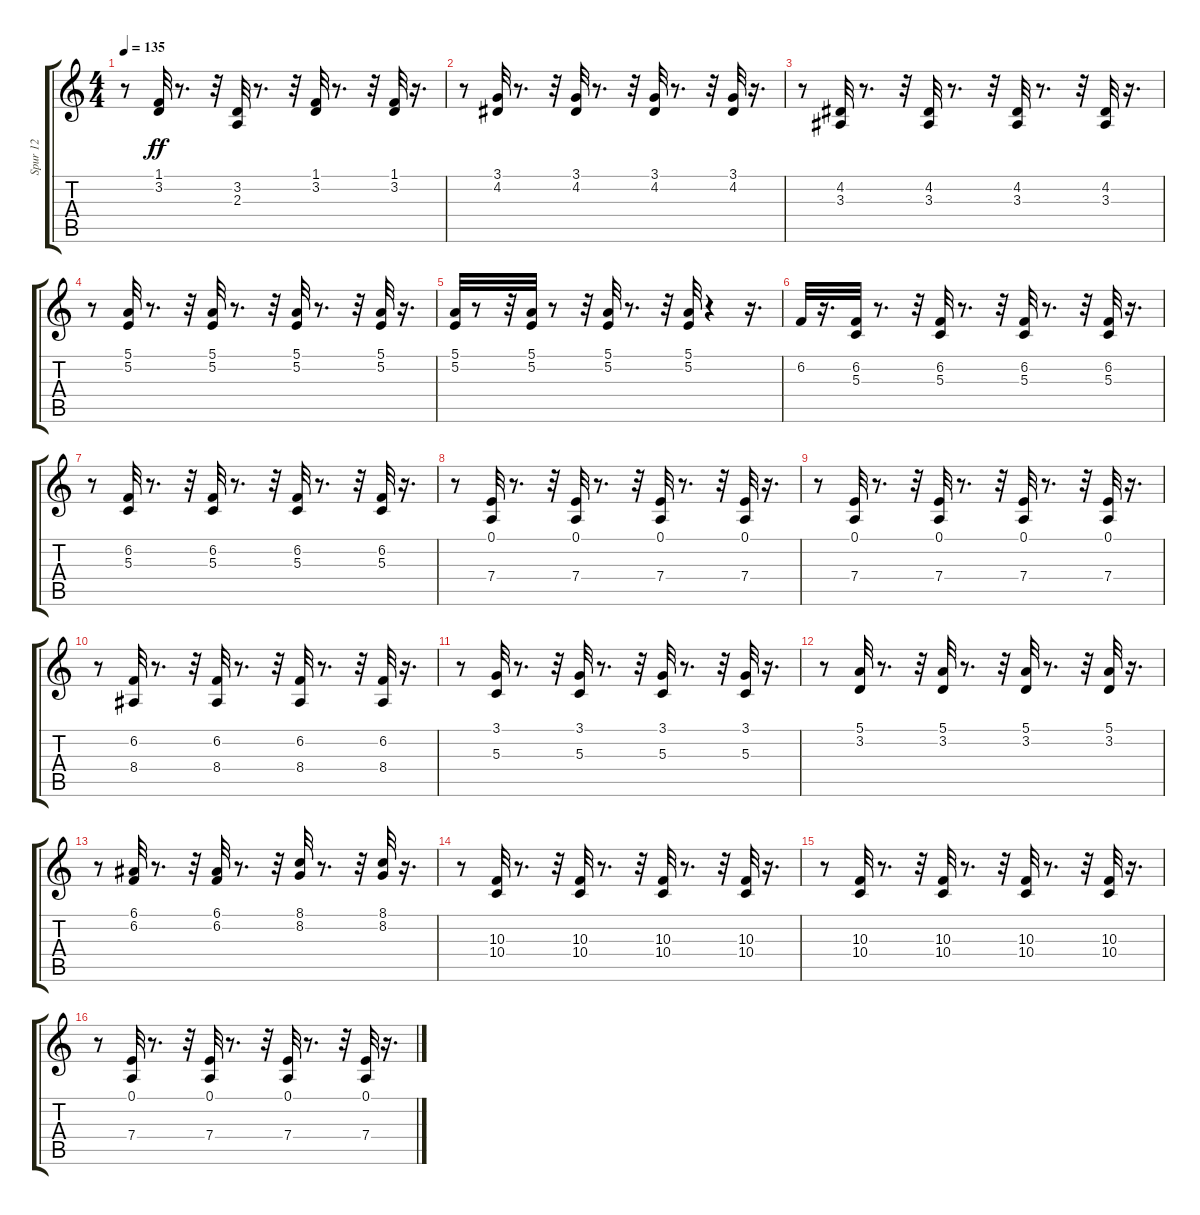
\track ("Spur 12" "Spur 12") {instrument lead2sawtooth}
\staff {score tabs}
\tuning (E4 B3 G3 D3 A2 E2) {hide}
\ts (4 4)
\tempo 135
\clef g2
\ks c
r.8{dy ff} (1.1 3.2).32 r.8{d} r.32 (3.2 2.3).32 r.8{d} r.32 (1.1 3.2).32 r.8{d} r.32 (1.1 3.2).32 r.16{d} |
r.8 (3.1 4.2).32 r.8{d} r.32 (3.1 4.2).32 r.8{d} r.32 (3.1 4.2).32 r.8{d} r.32 (3.1 4.2).32 r.16{d} |
r.8 (4.2 3.3).32 r.8{d} r.32 (4.2 3.3).32 r.8{d} r.32 (4.2 3.3).32 r.8{d} r.32 (4.2 3.3).32 r.16{d} |
r.8 (5.1 5.2).32 r.8{d} r.32 (5.1 5.2).32 r.8{d} r.32 (5.1 5.2).32 r.8{d} r.32 (5.1 5.2).32 r.16{d} |
(5.1 5.2).32 r.8 r.32 (5.1 5.2).32 r.8 r.32 (5.1 5.2).32 r.8{d} r.32 (5.1 5.2).32 r.4 r.16{d} |
6.2.32 r.16{d} (6.2 5.3).32 r.8{d} r.32 (6.2 5.3).32 r.8{d} r.32 (6.2 5.3).32 r.8{d} r.32 (6.2 5.3).32 r.16{d} |
r.8 (6.2 5.3).32 r.8{d} r.32 (6.2 5.3).32 r.8{d} r.32 (6.2 5.3).32 r.8{d} r.32 (6.2 5.3).32 r.16{d} |
r.8 (0.1 7.4).32 r.8{d} r.32 (0.1 7.4).32 r.8{d} r.32 (0.1 7.4).32 r.8{d} r.32 (0.1 7.4).32 r.16{d} |
r.8 (0.1 7.4).32 r.8{d} r.32 (0.1 7.4).32 r.8{d} r.32 (0.1 7.4).32 r.8{d} r.32 (0.1 7.4).32 r.16{d} |
r.8 (6.2 8.4).32 r.8{d} r.32 (6.2 8.4).32 r.8{d} r.32 (6.2 8.4).32 r.8{d} r.32 (6.2 8.4).32 r.16{d} |
r.8 (3.1 5.3).32 r.8{d} r.32 (3.1 5.3).32 r.8{d} r.32 (3.1 5.3).32 r.8{d} r.32 (3.1 5.3).32 r.16{d} |
r.8 (5.1 3.2).32 r.8{d} r.32 (5.1 3.2).32 r.8{d} r.32 (5.1 3.2).32 r.8{d} r.32 (5.1 3.2).32 r.16{d} |
r.8 (6.1 6.2).32 r.8{d} r.32 (6.1 6.2).32 r.8{d} r.32 (8.1 8.2).32 r.8{d} r.32 (8.1 8.2).32 r.16{d} |
r.8 (10.3 10.4).32 r.8{d} r.32 (10.3 10.4).32 r.8{d} r.32 (10.3 10.4).32 r.8{d} r.32 (10.3 10.4).32 r.16{d} |
r.8 (10.3 10.4).32 r.8{d} r.32 (10.3 10.4).32 r.8{d} r.32 (10.3 10.4).32 r.8{d} r.32 (10.3 10.4).32 r.16{d} |
r.8 (0.1 7.4).32 r.8{d} r.32 (0.1 7.4).32 r.8{d} r.32 (0.1 7.4).32 r.8{d} r.32 (0.1 7.4).32 r.16{d}
